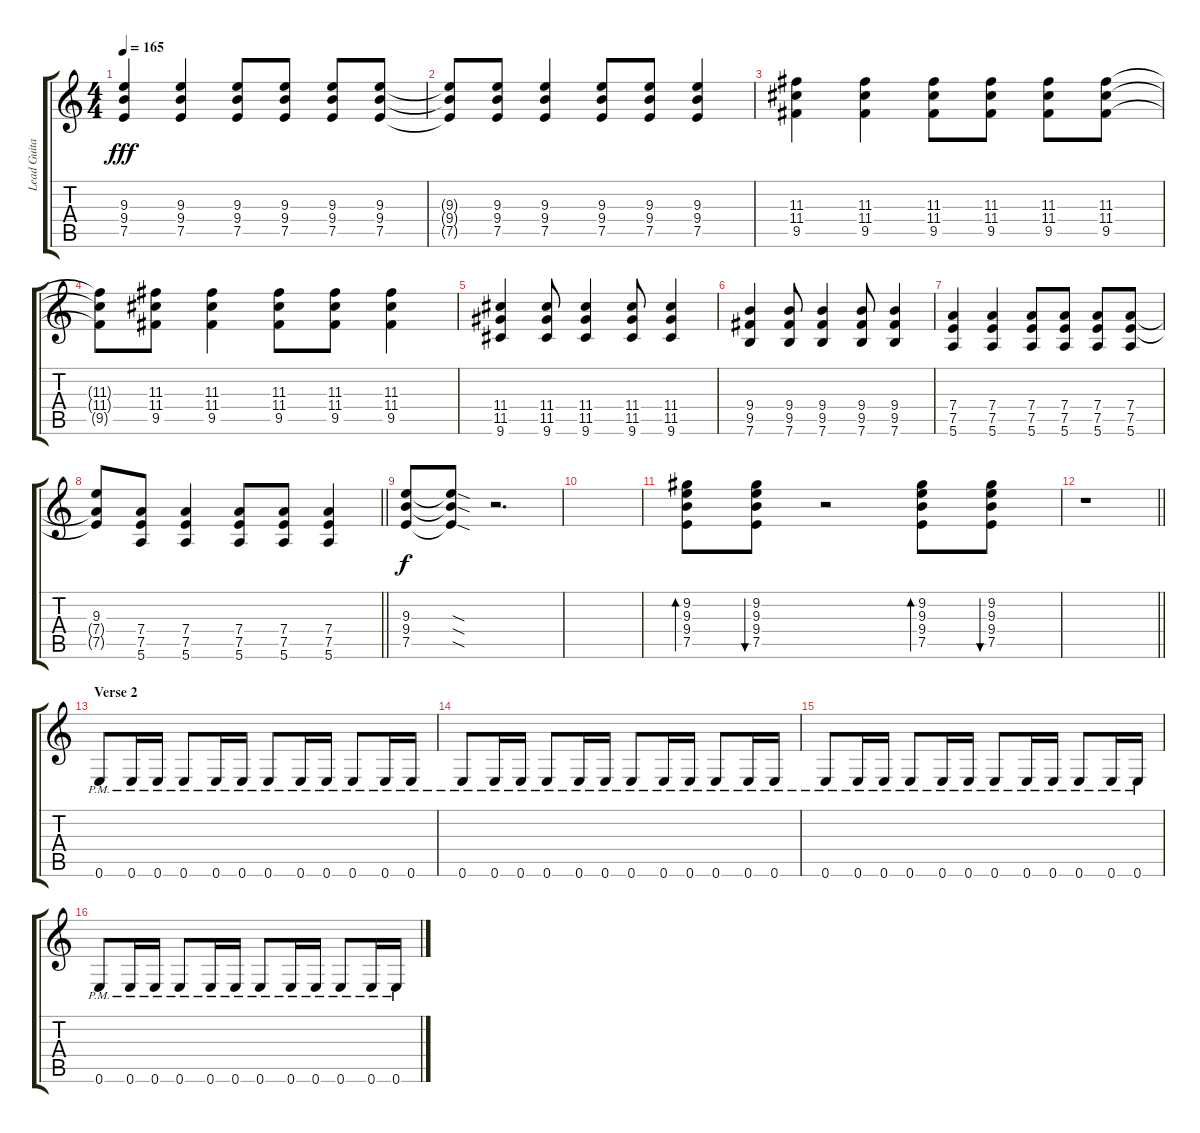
\track ("Lead Guitar" "Lead Guita") {instrument overdrivenguitar}
\staff {score tabs}
\tuning (E4 B3 G3 D3 A2 E2) {hide}
\ts (4 4)
\tempo 165
\clef g2
\ks c
(9.3 9.4 7.5).4{dy fff} (9.3 9.4 7.5).4 (9.3 9.4 7.5).8 (9.3 9.4 7.5).8 (9.3 9.4 7.5).8 (9.3 9.4 7.5).8 |
(9.3{t} 9.4{t} 7.5{t}).8 (9.3 9.4 7.5).8 (9.3 9.4 7.5).4 (9.3 9.4 7.5).8 (9.3 9.4 7.5).8 (9.3 9.4 7.5).4 |
(11.3 11.4 9.5).4 (11.3 11.4 9.5).4 (11.3 11.4 9.5).8 (11.3 11.4 9.5).8 (11.3 11.4 9.5).8 (11.3 11.4 9.5).8 |
(11.3{t} 11.4{t} 9.5{t}).8 (11.3 11.4 9.5).8 (11.3 11.4 9.5).4 (11.3 11.4 9.5).8 (11.3 11.4 9.5).8 (11.3 11.4 9.5).4 |
(11.4 11.5 9.6).4 (11.4 11.5 9.6).8 (11.4 11.5 9.6).4 (11.4 11.5 9.6).8 (11.4 11.5 9.6).4 |
(9.4 9.5 7.6).4 (9.4 9.5 7.6).8 (9.4 9.5 7.6).4 (9.4 9.5 7.6).8 (9.4 9.5 7.6).4 |
(7.4 7.5 5.6).4 (7.4 7.5 5.6).4 (7.4 7.5 5.6).8 (7.4 7.5 5.6).8 (7.4 7.5 5.6).8 (7.4 7.5 5.6).8 |
\barLineRight lightlight
(9.3 7.4{t} 7.5{t}).8 (7.4 7.5 5.6).8 (7.4 7.5 5.6).4 (7.4 7.5 5.6).8 (7.4 7.5 5.6).8 (7.4 7.5 5.6).4 |
(9.3 9.4 7.5).8{dy f} (9.3{sod t} 9.4{sod t} 7.5{sod t}).8 r.2{d} |
|
(9.2 9.3 9.4 7.5).8{bd 60} (9.2 9.3 9.4 7.5).8{bu 60} r.2 (9.2 9.3 9.4 7.5).8{bd 60} (9.2 9.3 9.4 7.5).8{bu 60} |
\barLineRight lightlight
r.1 |
\section ("" "Verse 2")
0.6{pm}.8 0.6{pm}.16 0.6{pm}.16 0.6{pm}.8 0.6{pm}.16 0.6{pm}.16 0.6{pm}.8 0.6{pm}.16 0.6{pm}.16 0.6{pm}.8 0.6{pm}.16 0.6{pm}.16 |
0.6{pm}.8 0.6{pm}.16 0.6{pm}.16 0.6{pm}.8 0.6{pm}.16 0.6{pm}.16 0.6{pm}.8 0.6{pm}.16 0.6{pm}.16 0.6{pm}.8 0.6{pm}.16 0.6{pm}.16 |
0.6{pm}.8 0.6{pm}.16 0.6{pm}.16 0.6{pm}.8 0.6{pm}.16 0.6{pm}.16 0.6{pm}.8 0.6{pm}.16 0.6{pm}.16 0.6{pm}.8 0.6{pm}.16 0.6{pm}.16 |
0.6{pm}.8 0.6{pm}.16 0.6{pm}.16 0.6{pm}.8 0.6{pm}.16 0.6{pm}.16 0.6{pm}.8 0.6{pm}.16 0.6{pm}.16 0.6{pm}.8 0.6{pm}.16 0.6{pm}.16
